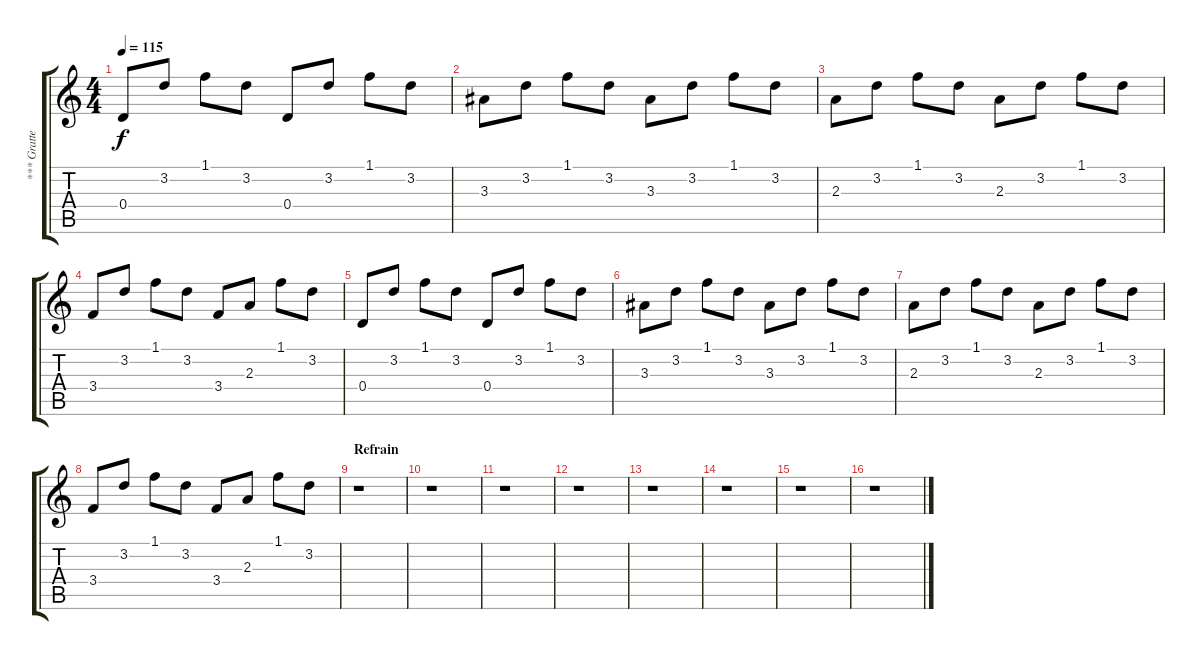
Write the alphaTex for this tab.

\track ("*** Gratte Clean ***" "*** Gratte") {instrument electricguitarclean}
\staff {score tabs}
\tuning (E4 B3 G3 D3 A2 E2) {hide}
\ts (4 4)
\tempo 115
\clef g2
\ks c
0.4.8{dy f} 3.2.8 1.1.8 3.2.8 0.4.8 3.2.8 1.1.8 3.2.8 |
3.3.8 3.2.8 1.1.8 3.2.8 3.3.8 3.2.8 1.1.8 3.2.8 |
2.3.8 3.2.8 1.1.8 3.2.8 2.3.8 3.2.8 1.1.8 3.2.8 |
3.4.8 3.2.8 1.1.8 3.2.8 3.4.8 2.3.8 1.1.8 3.2.8 |
0.4.8 3.2.8 1.1.8 3.2.8 0.4.8 3.2.8 1.1.8 3.2.8 |
3.3.8 3.2.8 1.1.8 3.2.8 3.3.8 3.2.8 1.1.8 3.2.8 |
2.3.8 3.2.8 1.1.8 3.2.8 2.3.8 3.2.8 1.1.8 3.2.8 |
3.4.8 3.2.8 1.1.8 3.2.8 3.4.8 2.3.8 1.1.8 3.2.8 |
\section ("" "Refrain")
r.1 |
r.1 |
r.1 |
r.1 |
r.1 |
r.1 |
r.1 |
r.1
